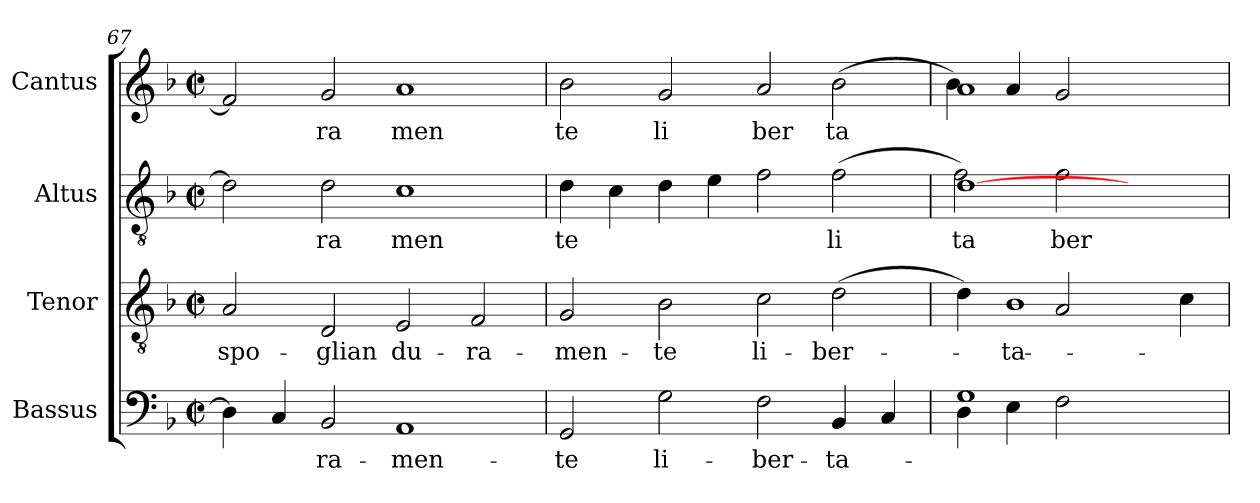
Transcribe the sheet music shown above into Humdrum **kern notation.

**kern	**text	**kern	**text	**kern	**text	**kern	**text
*part4	*part4	*part3	*part3	*part2	*part2	*part1	*part1
*staff4	*staff4	*staff3	*staff3	*staff2	*staff2	*staff1	*staff1
*I"Bassus	*	*I"Tenor	*	*I"Altus	*	*I"Cantus	*
*clefF4	*	*clefGv2	*	*clefGv2	*	*clefG2	*
*k[b-]	*	*k[b-]	*	*k[b-]	*	*k[b-]	*
*F:	*	*F:	*	*F:	*	*F:	*
*M2/2	*	*M2/2	*	*M2/2	*	*M2/2	*
*met(c|)	*	*met(c|)	*	*met(c|)	*	*met(c|)	*
=67	=67	=67	=67	=67	=67	=67	=67
!	!	!	!LO:LY:b:cj	!	!	!	!
4D\]	.	2A/	spo-	2d\]	.	2f/]	.
4C/	.	.	.	.	.	.	.
!	!LO:LY:b:cj	!	!LO:LY:b:cj	!	!LO:LY:b:cj	!	!LO:LY:b:cj
2BB-/	-ra-	2D/	-glian	2d\	ra	2g/	ra
!	!LO:LY:b:cj	!	!LO:LY:b:cj	!	!LO:LY:b:cj	!	!LO:LY:b:cj
1AA	-men-	2E/	du-	1c	men	1a	men
!	!	!	!LO:LY:b:cj	!	!	!	!
.	.	2F/	-ra-	.	.	.	.
=68	=68	=68	=68	=68	=68	=68	=68
!	!LO:LY:b:cj	!	!LO:LY:b:cj	!	!LO:LY:b:cj	!	!LO:LY:b:cj
2GG/	-te	2G/	-men-	4d\	te	2b-\	te
.	.	.	.	4c\	.	.	.
!	!LO:LY:b:cj	!	!LO:LY:b:cj	!	!	!	!LO:LY:b:cj
2G\	li-	2B-\	-te	4d\	.	2g/	li
.	.	.	.	4e\	.	.	.
!	!LO:LY:b:cj	!	!LO:LY:b:cj	!	!	!	!LO:LY:b:cj
2F\	-ber-	2c\	li-	2f\	.	2a/	ber
!	!LO:LY:b:cj	!	!LO:LY:b	!	!LO:LY:b:cj	!	!LO:LY:b:cj
4BB-/	-ta-	(>2d\	-ber-	(>2f\	li	(>2b-\	ta
4C/	.	.	.	.	.	.	.
=69	=69	=69	=69	=69	=69	=69	=69
*^	*	*^	*	*	*	*	*
!	!	!	!	!	!	!	!LO:LY:b:cj	!	!
*	*	*	*	*	*	*^	*	*^	*
1G	4D\	.	2ryy	4d\)	.	[>1d	2f\)	ta	1a	4b-\)	.
!	!	!	!	!	!LO:LY:b:cj	!	!	!	!	!	!
.	4E\	.	.	1B-	-ta-	.	.	.	.	4a/	.
!	!	!	!	!	!	!	!	!LO:LY:b:cj	!	!	!
.	2F\	.	2A/	.	.	.	2f\	ber	.	2g/	.
2ryy	2ryy	.	2ryy	.	.	2ryy	2ryy	.	2ryy	2ryy	.
.	.	.	.	4c\	.	.	.	.	.	.	.
*v	*v	*	*	*	*	*v	*v	*	*v	*v	*
*	*	*v	*v	*	*	*	*	*
=	=	=	=	=	=	=	=
*-	*-	*-	*-	*-	*-	*-	*-
